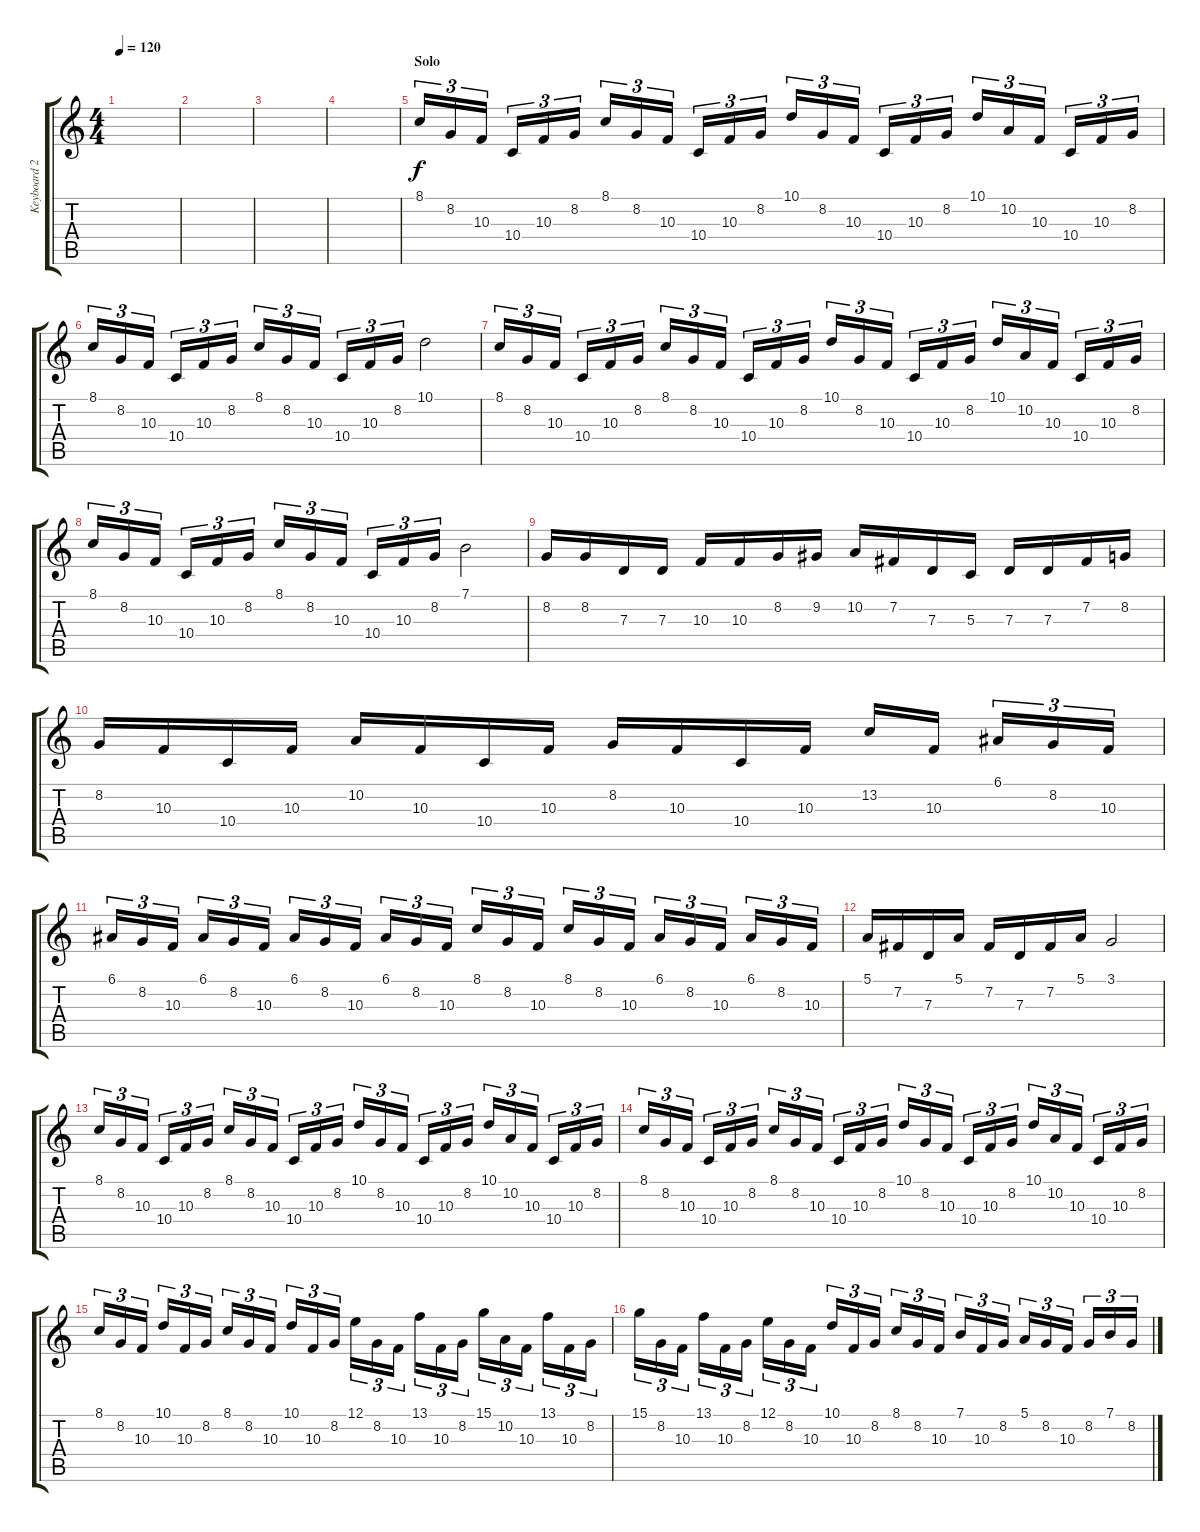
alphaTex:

\track ("Keyboard 2" "Keyboard 2") {instrument fx1rain}
\staff {score tabs}
\tuning (E4 B3 G3 D3 A2 E2) {hide}
\ts (4 4)
\tempo 120
\clef g2
\ks c
|
|
|
|
\section ("" "Solo")
8.1.16{tu (3 2) volume 7 balance 8 instrument orchestralharp} 8.2.16{tu (3 2)} 10.3.16{tu (3 2)} 10.4.16{tu (3 2)} 10.3.16{tu (3 2)} 8.2.16{tu (3 2)} 8.1.16{tu (3 2)} 8.2.16{tu (3 2)} 10.3.16{tu (3 2)} 10.4.16{tu (3 2)} 10.3.16{tu (3 2)} 8.2.16{tu (3 2)} 10.1.16{tu (3 2)} 8.2.16{tu (3 2)} 10.3.16{tu (3 2)} 10.4.16{tu (3 2)} 10.3.16{tu (3 2)} 8.2.16{tu (3 2)} 10.1.16{tu (3 2)} 10.2.16{tu (3 2)} 10.3.16{tu (3 2)} 10.4.16{tu (3 2)} 10.3.16{tu (3 2)} 8.2.16{tu (3 2)} |
8.1.16{tu (3 2)} 8.2.16{tu (3 2)} 10.3.16{tu (3 2)} 10.4.16{tu (3 2)} 10.3.16{tu (3 2)} 8.2.16{tu (3 2)} 8.1.16{tu (3 2)} 8.2.16{tu (3 2)} 10.3.16{tu (3 2)} 10.4.16{tu (3 2)} 10.3.16{tu (3 2)} 8.2.16{tu (3 2)} 10.1.2 |
8.1.16{tu (3 2)} 8.2.16{tu (3 2)} 10.3.16{tu (3 2)} 10.4.16{tu (3 2)} 10.3.16{tu (3 2)} 8.2.16{tu (3 2)} 8.1.16{tu (3 2)} 8.2.16{tu (3 2)} 10.3.16{tu (3 2)} 10.4.16{tu (3 2)} 10.3.16{tu (3 2)} 8.2.16{tu (3 2)} 10.1.16{tu (3 2)} 8.2.16{tu (3 2)} 10.3.16{tu (3 2)} 10.4.16{tu (3 2)} 10.3.16{tu (3 2)} 8.2.16{tu (3 2)} 10.1.16{tu (3 2)} 10.2.16{tu (3 2)} 10.3.16{tu (3 2)} 10.4.16{tu (3 2)} 10.3.16{tu (3 2)} 8.2.16{tu (3 2)} |
8.1.16{tu (3 2)} 8.2.16{tu (3 2)} 10.3.16{tu (3 2)} 10.4.16{tu (3 2)} 10.3.16{tu (3 2)} 8.2.16{tu (3 2)} 8.1.16{tu (3 2)} 8.2.16{tu (3 2)} 10.3.16{tu (3 2)} 10.4.16{tu (3 2)} 10.3.16{tu (3 2)} 8.2.16{tu (3 2)} 7.1.2 |
8.2.16 8.2.16 7.3.16 7.3.16 10.3.16 10.3.16 8.2.16 9.2.16 10.2.16 7.2.16 7.3.16 5.3.16 7.3.16 7.3.16 7.2.16 8.2.16 |
8.2.16 10.3.16 10.4.16 10.3.16 10.2.16 10.3.16 10.4.16 10.3.16 8.2.16 10.3.16 10.4.16 10.3.16 13.2.16 10.3.16 6.1.16{tu (3 2)} 8.2.16{tu (3 2)} 10.3.16{tu (3 2)} |
6.1.16{tu (3 2)} 8.2.16{tu (3 2)} 10.3.16{tu (3 2)} 6.1.16{tu (3 2)} 8.2.16{tu (3 2)} 10.3.16{tu (3 2)} 6.1.16{tu (3 2)} 8.2.16{tu (3 2)} 10.3.16{tu (3 2)} 6.1.16{tu (3 2)} 8.2.16{tu (3 2)} 10.3.16{tu (3 2)} 8.1.16{tu (3 2)} 8.2.16{tu (3 2)} 10.3.16{tu (3 2)} 8.1.16{tu (3 2)} 8.2.16{tu (3 2)} 10.3.16{tu (3 2)} 6.1.16{tu (3 2)} 8.2.16{tu (3 2)} 10.3.16{tu (3 2)} 6.1.16{tu (3 2)} 8.2.16{tu (3 2)} 10.3.16{tu (3 2)} |
5.1.16 7.2.16 7.3.16 5.1.16 7.2.16 7.3.16 7.2.16 5.1.16 3.1.2 |
8.1.16{tu (3 2)} 8.2.16{tu (3 2)} 10.3.16{tu (3 2)} 10.4.16{tu (3 2)} 10.3.16{tu (3 2)} 8.2.16{tu (3 2)} 8.1.16{tu (3 2)} 8.2.16{tu (3 2)} 10.3.16{tu (3 2)} 10.4.16{tu (3 2)} 10.3.16{tu (3 2)} 8.2.16{tu (3 2)} 10.1.16{tu (3 2)} 8.2.16{tu (3 2)} 10.3.16{tu (3 2)} 10.4.16{tu (3 2)} 10.3.16{tu (3 2)} 8.2.16{tu (3 2)} 10.1.16{tu (3 2)} 10.2.16{tu (3 2)} 10.3.16{tu (3 2)} 10.4.16{tu (3 2)} 10.3.16{tu (3 2)} 8.2.16{tu (3 2)} |
8.1.16{tu (3 2)} 8.2.16{tu (3 2)} 10.3.16{tu (3 2)} 10.4.16{tu (3 2)} 10.3.16{tu (3 2)} 8.2.16{tu (3 2)} 8.1.16{tu (3 2)} 8.2.16{tu (3 2)} 10.3.16{tu (3 2)} 10.4.16{tu (3 2)} 10.3.16{tu (3 2)} 8.2.16{tu (3 2)} 10.1.16{tu (3 2)} 8.2.16{tu (3 2)} 10.3.16{tu (3 2)} 10.4.16{tu (3 2)} 10.3.16{tu (3 2)} 8.2.16{tu (3 2)} 10.1.16{tu (3 2)} 10.2.16{tu (3 2)} 10.3.16{tu (3 2)} 10.4.16{tu (3 2)} 10.3.16{tu (3 2)} 8.2.16{tu (3 2)} |
8.1.16{tu (3 2)} 8.2.16{tu (3 2)} 10.3.16{tu (3 2)} 10.1.16{tu (3 2)} 10.3.16{tu (3 2)} 8.2.16{tu (3 2)} 8.1.16{tu (3 2)} 8.2.16{tu (3 2)} 10.3.16{tu (3 2)} 10.1.16{tu (3 2)} 10.3.16{tu (3 2)} 8.2.16{tu (3 2)} 12.1.16{tu (3 2)} 8.2.16{tu (3 2)} 10.3.16{tu (3 2)} 13.1.16{tu (3 2)} 10.3.16{tu (3 2)} 8.2.16{tu (3 2)} 15.1.16{tu (3 2)} 10.2.16{tu (3 2)} 10.3.16{tu (3 2)} 13.1.16{tu (3 2)} 10.3.16{tu (3 2)} 8.2.16{tu (3 2)} |
15.1.16{tu (3 2)} 8.2.16{tu (3 2)} 10.3.16{tu (3 2)} 13.1.16{tu (3 2)} 10.3.16{tu (3 2)} 8.2.16{tu (3 2)} 12.1.16{tu (3 2)} 8.2.16{tu (3 2)} 10.3.16{tu (3 2)} 10.1.16{tu (3 2)} 10.3.16{tu (3 2)} 8.2.16{tu (3 2)} 8.1.16{tu (3 2)} 8.2.16{tu (3 2)} 10.3.16{tu (3 2)} 7.1.16{tu (3 2)} 10.3.16{tu (3 2)} 8.2.16{tu (3 2)} 5.1.16{tu (3 2)} 8.2.16{tu (3 2)} 10.3.16{tu (3 2)} 8.2.16{tu (3 2)} 7.1.16{tu (3 2)} 8.2.16{tu (3 2)}
